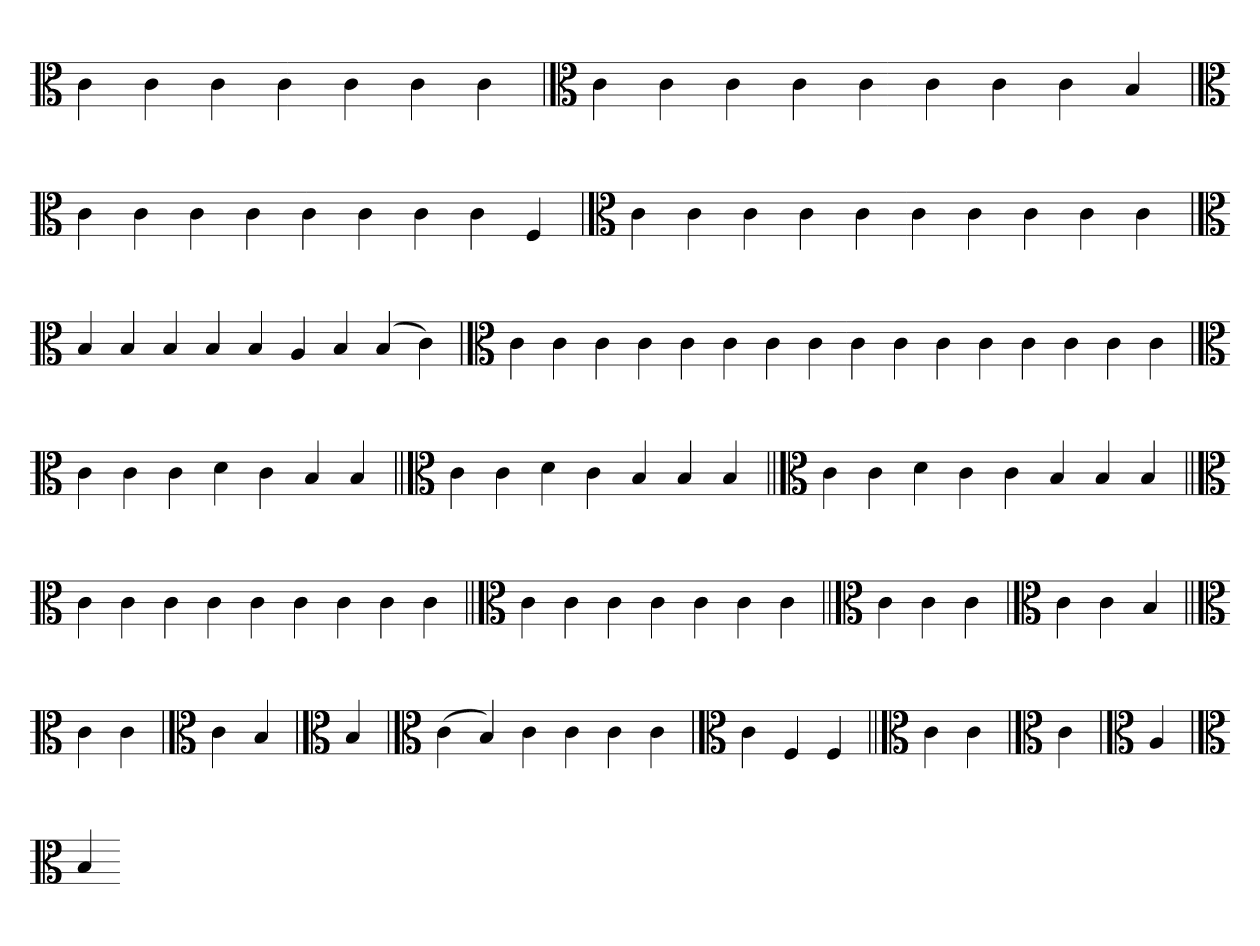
**kern
*part1
*staff1
*clefC3
=
4c
4c
4c
4c
4c
4c
4c
='
*clefC3
4c
4c
4c
4c
4c
4c
4c
4c
4B
='
*clefC3
4c
4c
4c
4c
4c
4c
4c
4c
4F
=
*clefC3
4c
4c
4c
4c
4c
4c
4c
4c
4c
4c
=`
*clefC3
4B
4B
4B
4B
4B
4A
4B
(4B
4c)
=
*clefC3
4c
4c
4c
4c
4c
4c
4c
4c
4c
4c
4c
4c
4c
4c
4c
4c
=`
*clefC3
4c
4c
4c
4d
4c
4B
4B
=||
*clefC3
4c
4c
4d
4c
4B
4B
4B
=||
*clefC3
4c
4c
4d
4c
4c
4B
4B
4B
=||
*clefC3
4c
4c
4c
4c
4c
4c
4c
4c
4c
=||
*clefC3
4c
4c
4c
4c
4c
4c
4c
=||
*clefC3
4c
4c
4c
=
*clefC3
4c
4c
4B
=||
*clefC3
4c
4c
=
*clefC3
4c
4B
=
*clefC3
4B
=
*clefC3
(4c
4B)
4c
4c
4c
4c
=
*clefC3
4c
4F
4F
=||
*clefC3
4c
4c
=
*clefC3
4c
=
*clefC3
4A
=
*clefC3
4B
=-
*-
